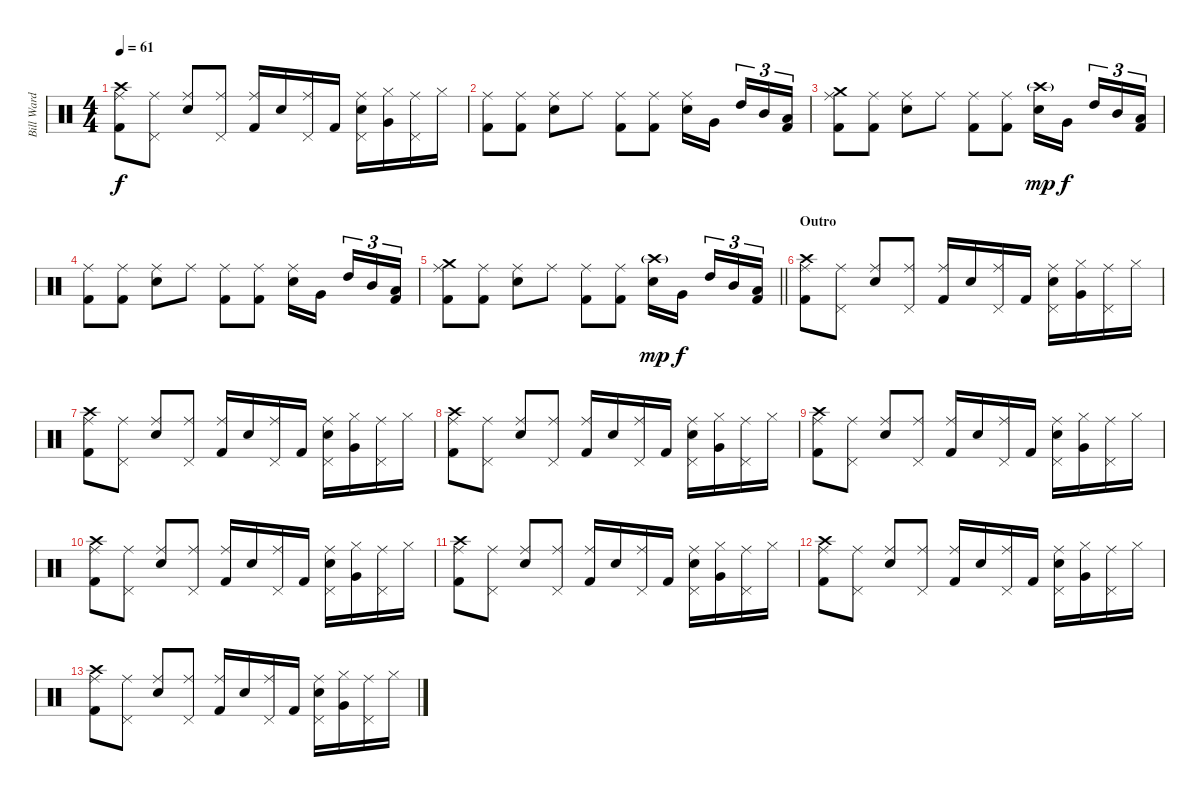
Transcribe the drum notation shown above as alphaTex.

\track ("Bill Ward" "Bill Ward") {instrument percussion}
\staff {score}
\articulation defaults
\ts (4 4)
\tempo 61
\clef neutral
\ks c
("Crash high (hit)" "Ride (middle)" "Kick (hit) 2").8{dy f} ("Pedal Hi-Hat (hit)" "Ride (middle)").8 ("Ride (middle)" "Snare (hit) 2").8 ("Pedal Hi-Hat (hit)" "Ride (middle)").8 ("Ride (middle)" "Kick (hit) 2").16 "Snare (hit) 2".16 ("Pedal Hi-Hat (hit)" "Ride (middle)").16 "Kick (hit) 2".16 ("Pedal Hi-Hat (hit)" "Ride (middle)" "Snare (hit) 2").16 ("Hi-Hat (closed)" "Very Low Tom (hit)").16 ("Pedal Hi-Hat (hit)" "Ride (middle)").16 "Hi-Hat (closed)".16 |
("Ride (middle)" "Kick (hit) 2").8 ("Ride (middle)" "Kick (hit) 2").8 ("Ride (middle)" "Snare (hit) 2").8 "Ride (middle)".8 ("Ride (middle)" "Kick (hit) 2").8 ("Ride (middle)" "Kick (hit) 2").8 ("Ride (middle)" "Snare (hit) 2").16 "Very Low Tom (hit)".16{beam splitsecondary} "High Tom (hit)".16{tu (3 2)} "Mid Tom (hit)".16{tu (3 2)} ("Low Tom (hit)" "Kick (hit) 2").16{tu (3 2)} |
("Crash medium (hit)" "Ride (middle)" "Kick (hit) 2").8 ("Ride (middle)" "Kick (hit) 2").8 ("Ride (middle)" "Snare (hit) 2").8 "Ride (middle)".8 ("Ride (middle)" "Kick (hit) 2").8 ("Ride (middle)" "Kick (hit) 2").8 ("Crash high (hit)"{g} "Snare (hit) 2").16{dy mp} "Very Low Tom (hit)".16{dy f beam splitsecondary} "High Tom (hit)".16{tu (3 2)} "Mid Tom (hit)".16{tu (3 2)} ("Low Tom (hit)" "Kick (hit) 2").16{tu (3 2)} |
("Ride (middle)" "Kick (hit) 2").8 ("Ride (middle)" "Kick (hit) 2").8 ("Ride (middle)" "Snare (hit) 2").8 "Ride (middle)".8 ("Ride (middle)" "Kick (hit) 2").8 ("Ride (middle)" "Kick (hit) 2").8 ("Ride (middle)" "Snare (hit) 2").16 "Very Low Tom (hit)".16{beam splitsecondary} "High Tom (hit)".16{tu (3 2)} "Mid Tom (hit)".16{tu (3 2)} ("Low Tom (hit)" "Kick (hit) 2").16{tu (3 2)} |
\barLineRight lightlight
("Crash medium (hit)" "Ride (middle)" "Kick (hit) 2").8 ("Ride (middle)" "Kick (hit) 2").8 ("Ride (middle)" "Snare (hit) 2").8 "Ride (middle)".8 ("Ride (middle)" "Kick (hit) 2").8 ("Ride (middle)" "Kick (hit) 2").8 ("Crash high (hit)"{g} "Snare (hit) 2").16{dy mp} "Very Low Tom (hit)".16{dy f beam splitsecondary} "High Tom (hit)".16{tu (3 2)} "Mid Tom (hit)".16{tu (3 2)} ("Low Tom (hit)" "Kick (hit) 2").16{tu (3 2)} |
\section ("" "Outro")
("Crash high (hit)" "Ride (middle)" "Kick (hit) 2").8 ("Pedal Hi-Hat (hit)" "Ride (middle)").8 ("Ride (middle)" "Snare (hit) 2").8 ("Pedal Hi-Hat (hit)" "Ride (middle)").8 ("Ride (middle)" "Kick (hit) 2").16 "Snare (hit) 2".16 ("Pedal Hi-Hat (hit)" "Ride (middle)").16 "Kick (hit) 2".16 ("Pedal Hi-Hat (hit)" "Ride (middle)" "Snare (hit) 2").16 ("Hi-Hat (closed)" "Very Low Tom (hit)").16 ("Pedal Hi-Hat (hit)" "Ride (middle)").16 "Hi-Hat (closed)".16 |
("Crash high (hit)" "Ride (middle)" "Kick (hit) 2").8 ("Pedal Hi-Hat (hit)" "Ride (middle)").8 ("Ride (middle)" "Snare (hit) 2").8 ("Pedal Hi-Hat (hit)" "Ride (middle)").8 ("Ride (middle)" "Kick (hit) 2").16 "Snare (hit) 2".16 ("Pedal Hi-Hat (hit)" "Ride (middle)").16 "Kick (hit) 2".16 ("Pedal Hi-Hat (hit)" "Ride (middle)" "Snare (hit) 2").16 ("Hi-Hat (closed)" "Very Low Tom (hit)").16 ("Pedal Hi-Hat (hit)" "Ride (middle)").16 "Hi-Hat (closed)".16 |
("Crash high (hit)" "Ride (middle)" "Kick (hit) 2").8 ("Pedal Hi-Hat (hit)" "Ride (middle)").8 ("Ride (middle)" "Snare (hit) 2").8 ("Pedal Hi-Hat (hit)" "Ride (middle)").8 ("Ride (middle)" "Kick (hit) 2").16 "Snare (hit) 2".16 ("Pedal Hi-Hat (hit)" "Ride (middle)").16 "Kick (hit) 2".16 ("Pedal Hi-Hat (hit)" "Ride (middle)" "Snare (hit) 2").16 ("Hi-Hat (closed)" "Very Low Tom (hit)").16 ("Pedal Hi-Hat (hit)" "Ride (middle)").16 "Hi-Hat (closed)".16 |
("Crash high (hit)" "Ride (middle)" "Kick (hit) 2").8 ("Pedal Hi-Hat (hit)" "Ride (middle)").8 ("Ride (middle)" "Snare (hit) 2").8 ("Pedal Hi-Hat (hit)" "Ride (middle)").8 ("Ride (middle)" "Kick (hit) 2").16 "Snare (hit) 2".16 ("Pedal Hi-Hat (hit)" "Ride (middle)").16 "Kick (hit) 2".16 ("Pedal Hi-Hat (hit)" "Ride (middle)" "Snare (hit) 2").16 ("Hi-Hat (closed)" "Very Low Tom (hit)").16 ("Pedal Hi-Hat (hit)" "Ride (middle)").16 "Hi-Hat (closed)".16 |
("Crash high (hit)" "Ride (middle)" "Kick (hit) 2").8 ("Pedal Hi-Hat (hit)" "Ride (middle)").8 ("Ride (middle)" "Snare (hit) 2").8 ("Pedal Hi-Hat (hit)" "Ride (middle)").8 ("Ride (middle)" "Kick (hit) 2").16 "Snare (hit) 2".16 ("Pedal Hi-Hat (hit)" "Ride (middle)").16 "Kick (hit) 2".16 ("Pedal Hi-Hat (hit)" "Ride (middle)" "Snare (hit) 2").16 ("Hi-Hat (closed)" "Very Low Tom (hit)").16 ("Pedal Hi-Hat (hit)" "Ride (middle)").16 "Hi-Hat (closed)".16 |
("Crash high (hit)" "Ride (middle)" "Kick (hit) 2").8 ("Pedal Hi-Hat (hit)" "Ride (middle)").8 ("Ride (middle)" "Snare (hit) 2").8 ("Pedal Hi-Hat (hit)" "Ride (middle)").8 ("Ride (middle)" "Kick (hit) 2").16 "Snare (hit) 2".16 ("Pedal Hi-Hat (hit)" "Ride (middle)").16 "Kick (hit) 2".16 ("Pedal Hi-Hat (hit)" "Ride (middle)" "Snare (hit) 2").16 ("Hi-Hat (closed)" "Very Low Tom (hit)").16 ("Pedal Hi-Hat (hit)" "Ride (middle)").16 "Hi-Hat (closed)".16 |
("Crash high (hit)" "Ride (middle)" "Kick (hit) 2").8 ("Pedal Hi-Hat (hit)" "Ride (middle)").8 ("Ride (middle)" "Snare (hit) 2").8 ("Pedal Hi-Hat (hit)" "Ride (middle)").8 ("Ride (middle)" "Kick (hit) 2").16 "Snare (hit) 2".16 ("Pedal Hi-Hat (hit)" "Ride (middle)").16 "Kick (hit) 2".16 ("Pedal Hi-Hat (hit)" "Ride (middle)" "Snare (hit) 2").16 ("Hi-Hat (closed)" "Very Low Tom (hit)").16 ("Pedal Hi-Hat (hit)" "Ride (middle)").16 "Hi-Hat (closed)".16 |
("Crash high (hit)" "Ride (middle)" "Kick (hit) 2").8 ("Pedal Hi-Hat (hit)" "Ride (middle)").8 ("Ride (middle)" "Snare (hit) 2").8 ("Pedal Hi-Hat (hit)" "Ride (middle)").8 ("Ride (middle)" "Kick (hit) 2").16 "Snare (hit) 2".16 ("Pedal Hi-Hat (hit)" "Ride (middle)").16 "Kick (hit) 2".16 ("Pedal Hi-Hat (hit)" "Ride (middle)" "Snare (hit) 2").16 ("Hi-Hat (closed)" "Very Low Tom (hit)").16 ("Pedal Hi-Hat (hit)" "Ride (middle)").16 "Hi-Hat (closed)".16
